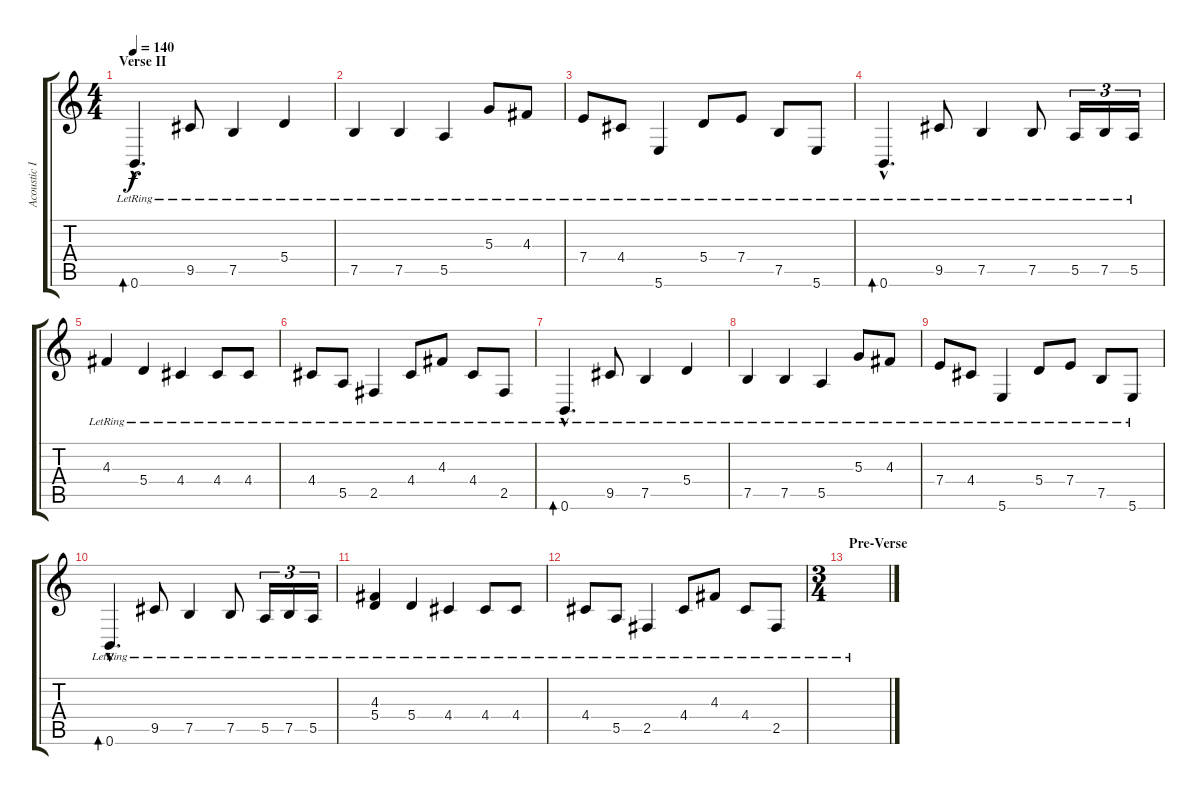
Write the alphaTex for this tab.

\track ("Acoustic III" "Acoustic I") {instrument acousticguitarsteel}
\staff {score tabs}
\tuning (B3 Gb3 D3 A2 E2 B1) {hide}
\ts (4 4)
\section ("" "Verse II")
\tempo 140
\clef g2
\ks c
0.6{hac lr}.4{d bd 480 dy f} 9.5{lr}.8 7.5{lr}.4 5.4{lr}.4 |
7.5{lr}.4 7.5{lr}.4 5.5{lr}.4 5.3{lr}.8 4.3{lr}.8 |
7.4{lr}.8 4.4{lr}.8 5.6{lr}.4 5.4{lr}.8 7.4{lr}.8 7.5{lr}.8 5.6{lr}.8 |
0.6{hac lr}.4{d bd 480} 9.5{lr}.8 7.5{lr}.4 7.5{lr}.8 5.5{lr}.16{tu (3 2)} 7.5{lr}.16{tu (3 2)} 5.5{lr}.16{tu (3 2)} |
4.3{lr}.4 5.4{lr}.4 4.4{lr}.4 4.4{lr}.8 4.4{lr}.8 |
4.4{lr}.8 5.5{lr}.8 2.5{lr}.4 4.4{lr}.8 4.3{lr}.8 4.4{lr}.8 2.5{lr}.8 |
0.6{hac lr}.4{d bd 480} 9.5{lr}.8 7.5{lr}.4 5.4{lr}.4 |
7.5{lr}.4 7.5{lr}.4 5.5{lr}.4 5.3{lr}.8 4.3{lr}.8 |
7.4{lr}.8 4.4{lr}.8 5.6{lr}.4 5.4{lr}.8 7.4{lr}.8 7.5{lr}.8 5.6{lr}.8 |
0.6{hac lr}.4{d bd 480} 9.5{lr}.8 7.5{lr}.4 7.5{lr}.8 5.5{lr}.16{tu (3 2)} 7.5{lr}.16{tu (3 2)} 5.5{lr}.16{tu (3 2)} |
(4.3{lr} 5.4{lr}).4 5.4{lr}.4 4.4{lr}.4 4.4{lr}.8 4.4{lr}.8 |
4.4{lr}.8 5.5{lr}.8 2.5{lr}.4 4.4{lr}.8 4.3{lr}.8 4.4{lr}.8 2.5{lr}.8 |
\ts (3 4)
\section ("" "Pre-Verse")
